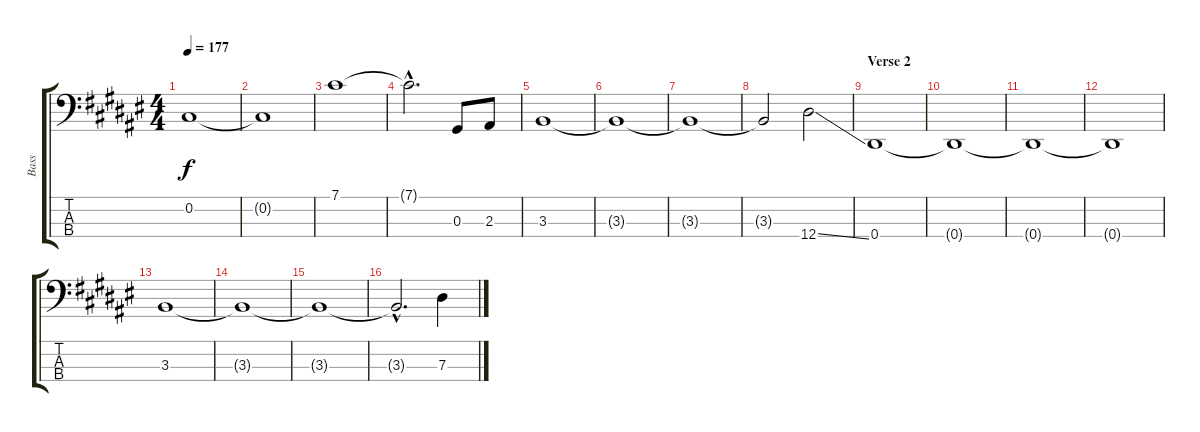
\track ("Bass" "Bass") {instrument fretlessbass}
\staff {score tabs}
\tuning (Gb2 Db2 Ab1 Eb1) {hide}
\ts (4 4)
\tempo 177
\clef f4
\ks d#minor
0.2.1{dy f} |
0.2{t}.1 |
7.1.1 |
7.1{hac t}.2{d} 0.3.8 2.3.8 |
3.3.1 |
3.3{t}.1 |
3.3{t}.1 |
3.3{t}.2 12.4{ss}.2 |
\section ("" "Verse 2")
0.4.1 |
0.4{t}.1 |
0.4{t}.1 |
0.4{t}.1 |
3.3.1 |
3.3{t}.1 |
3.3{t}.1 |
3.3{hac t}.2{d} 7.3.4
